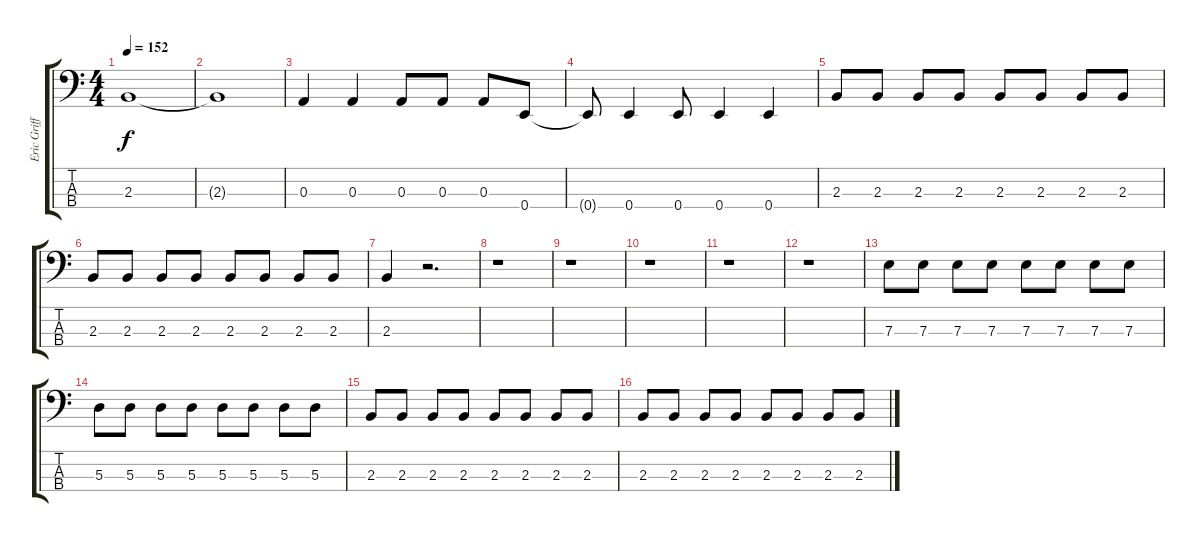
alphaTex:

\track ("Eric Griffin" "Eric Griff") {instrument electricbasspick}
\staff {score tabs}
\tuning (G2 D2 A1 E1) {hide}
\ts (4 4)
\tempo 152
\clef f4
\ks c
2.3.1{dy f} |
2.3{t}.1 |
0.3.4 0.3.4 0.3.8 0.3.8 0.3.8 0.4.8 |
0.4{t}.8 0.4.4 0.4.8 0.4.4 0.4.4 |
2.3.8 2.3.8 2.3.8 2.3.8 2.3.8 2.3.8 2.3.8 2.3.8 |
2.3.8 2.3.8 2.3.8 2.3.8 2.3.8 2.3.8 2.3.8 2.3.8 |
2.3.4 r.2{d} |
r.1 |
r.1 |
r.1 |
r.1 |
r.1 |
7.3.8 7.3.8 7.3.8 7.3.8 7.3.8 7.3.8 7.3.8 7.3.8 |
5.3.8 5.3.8 5.3.8 5.3.8 5.3.8 5.3.8 5.3.8 5.3.8 |
2.3.8 2.3.8 2.3.8 2.3.8 2.3.8 2.3.8 2.3.8 2.3.8 |
2.3.8 2.3.8 2.3.8 2.3.8 2.3.8 2.3.8 2.3.8 2.3.8
